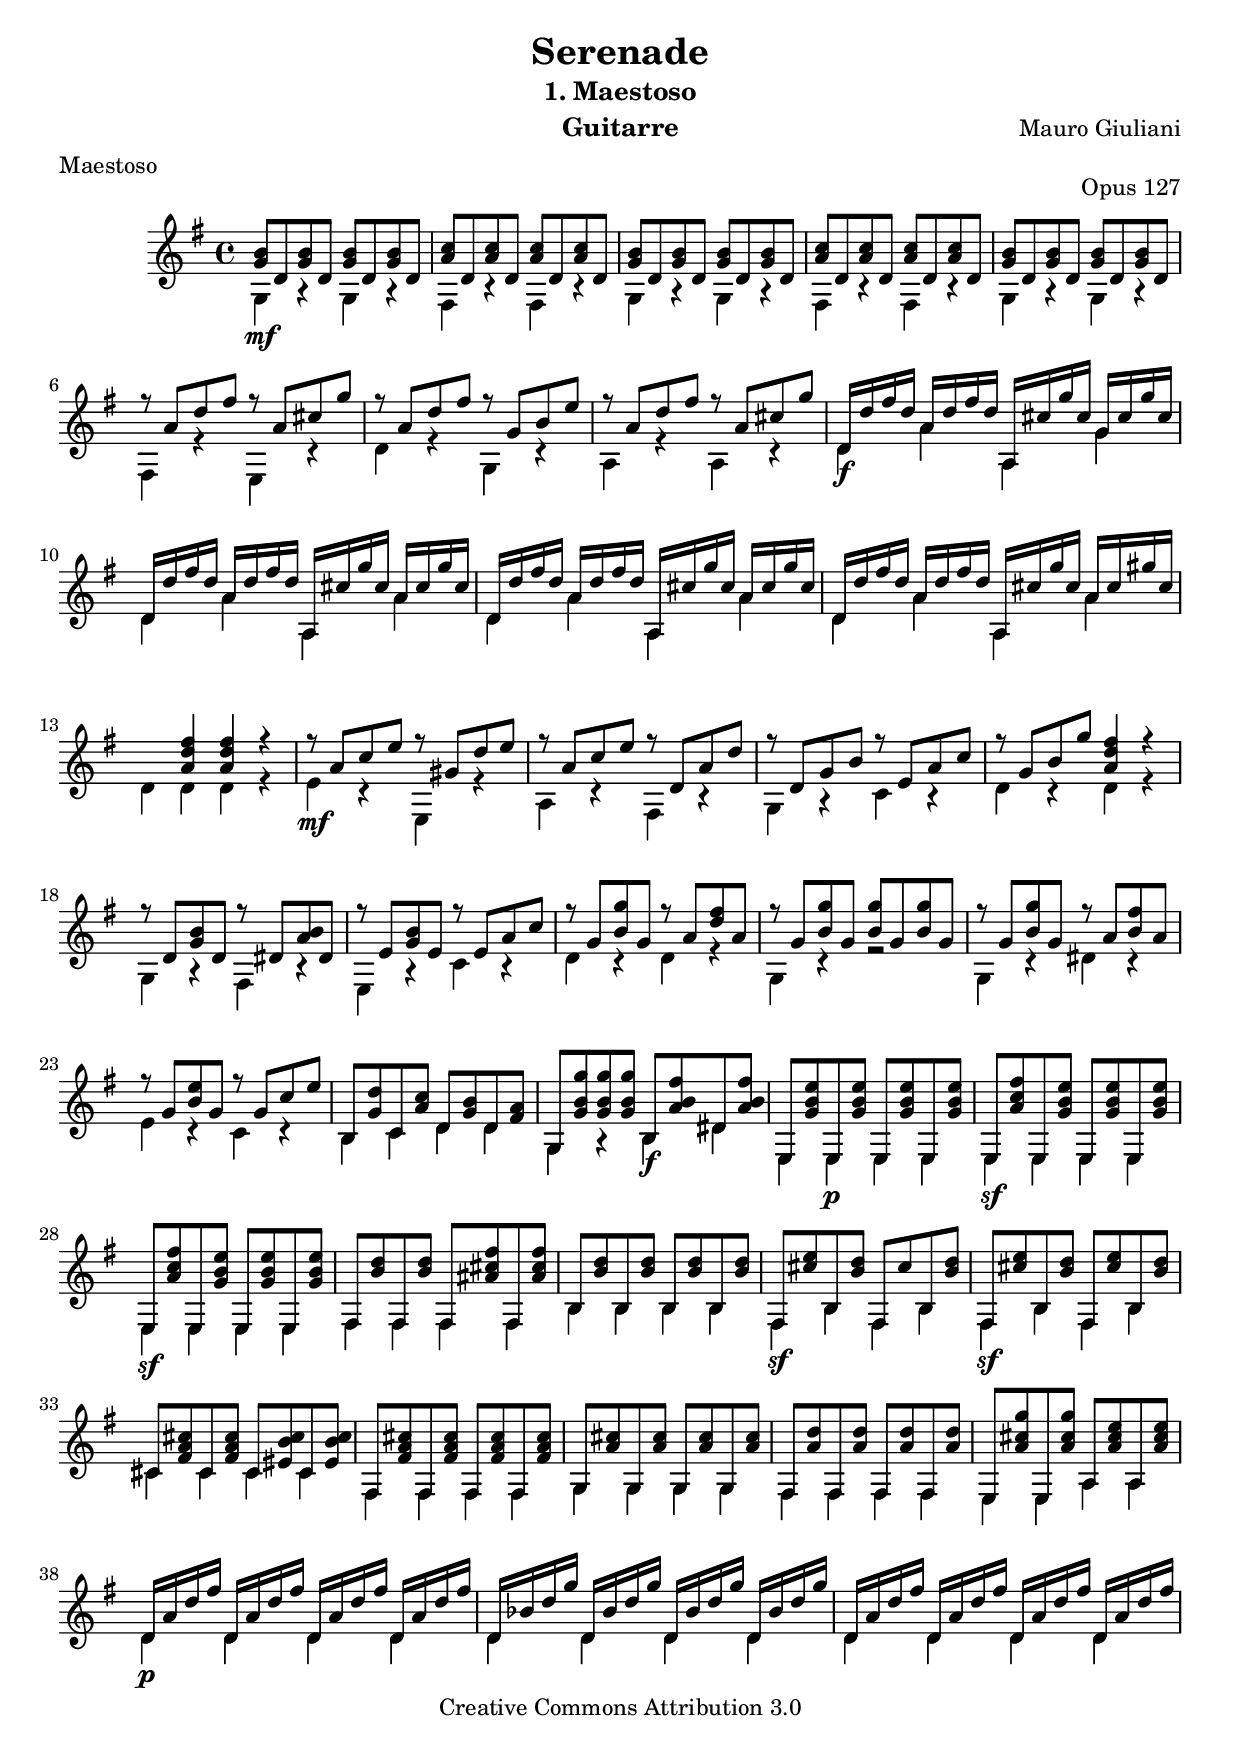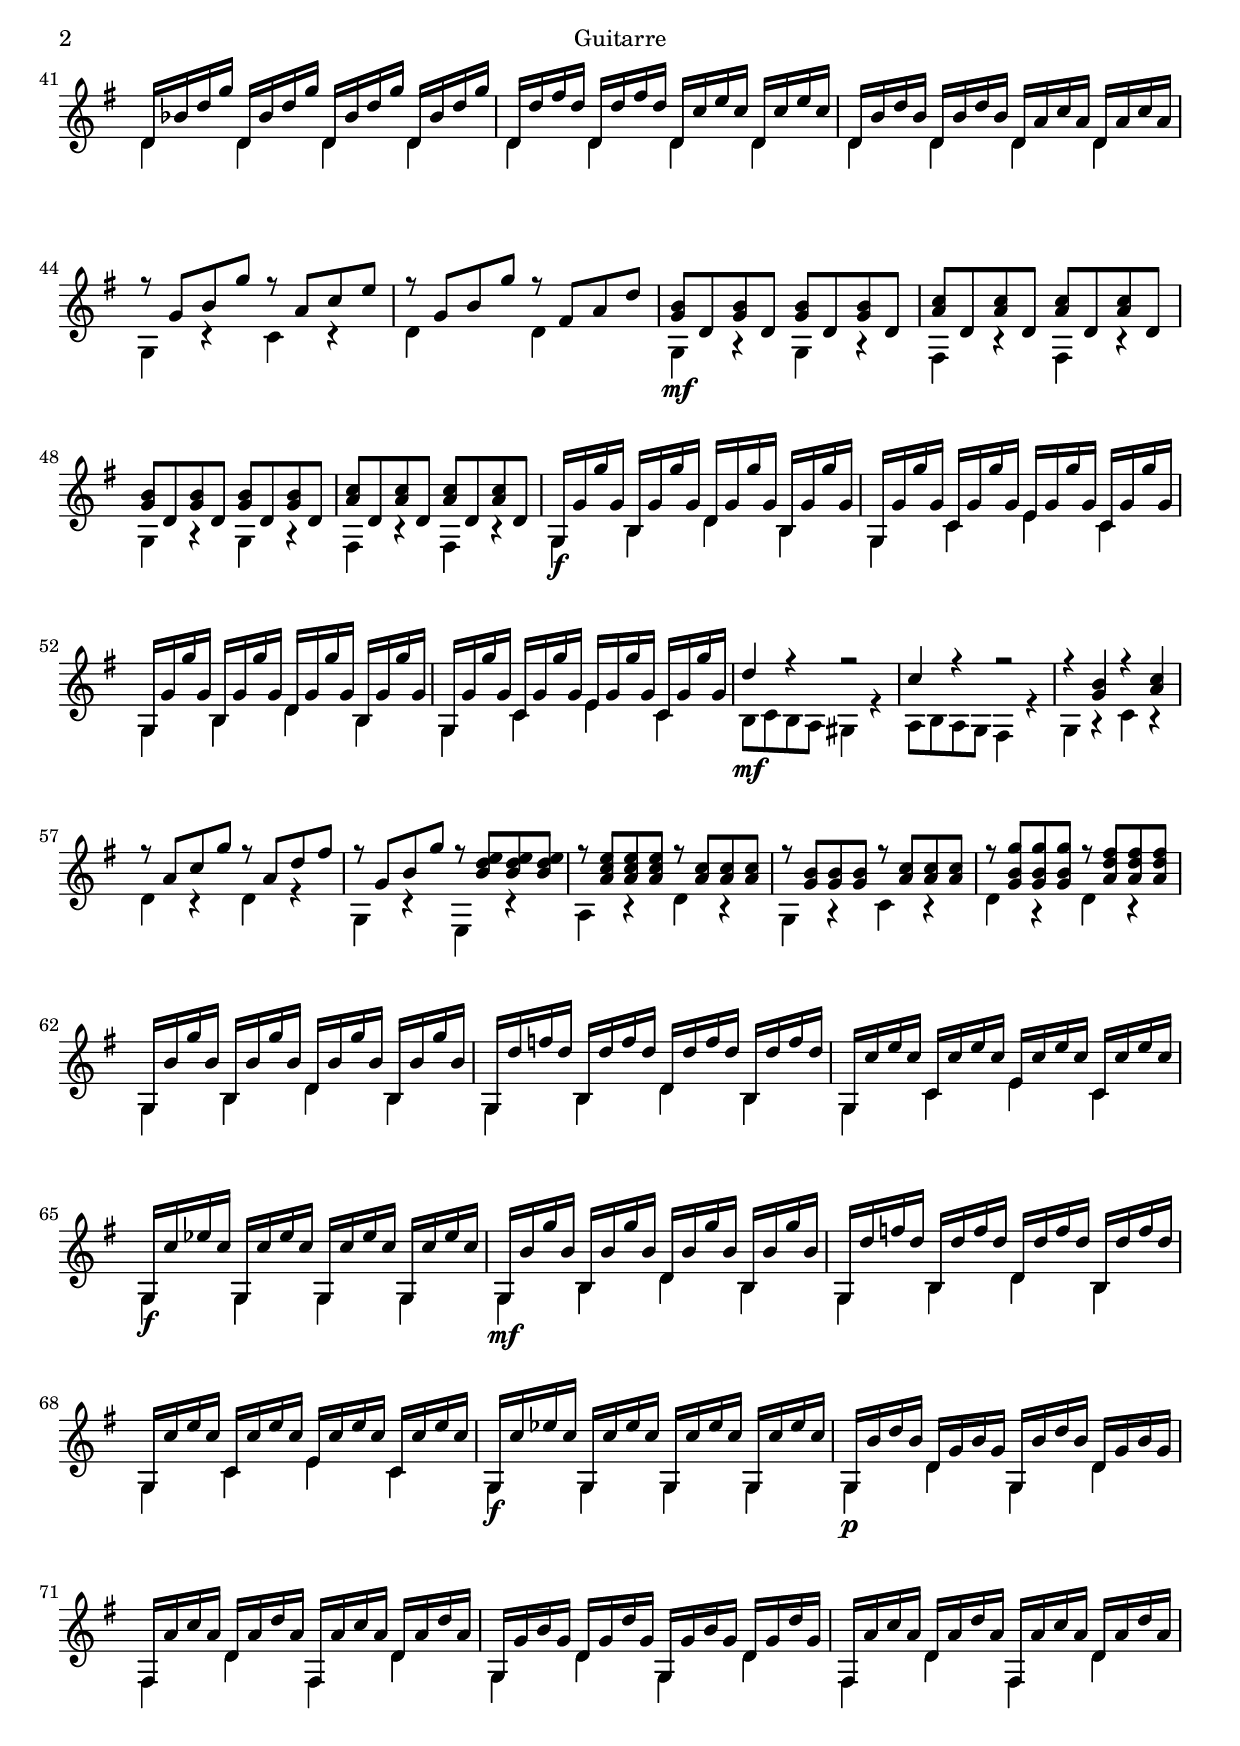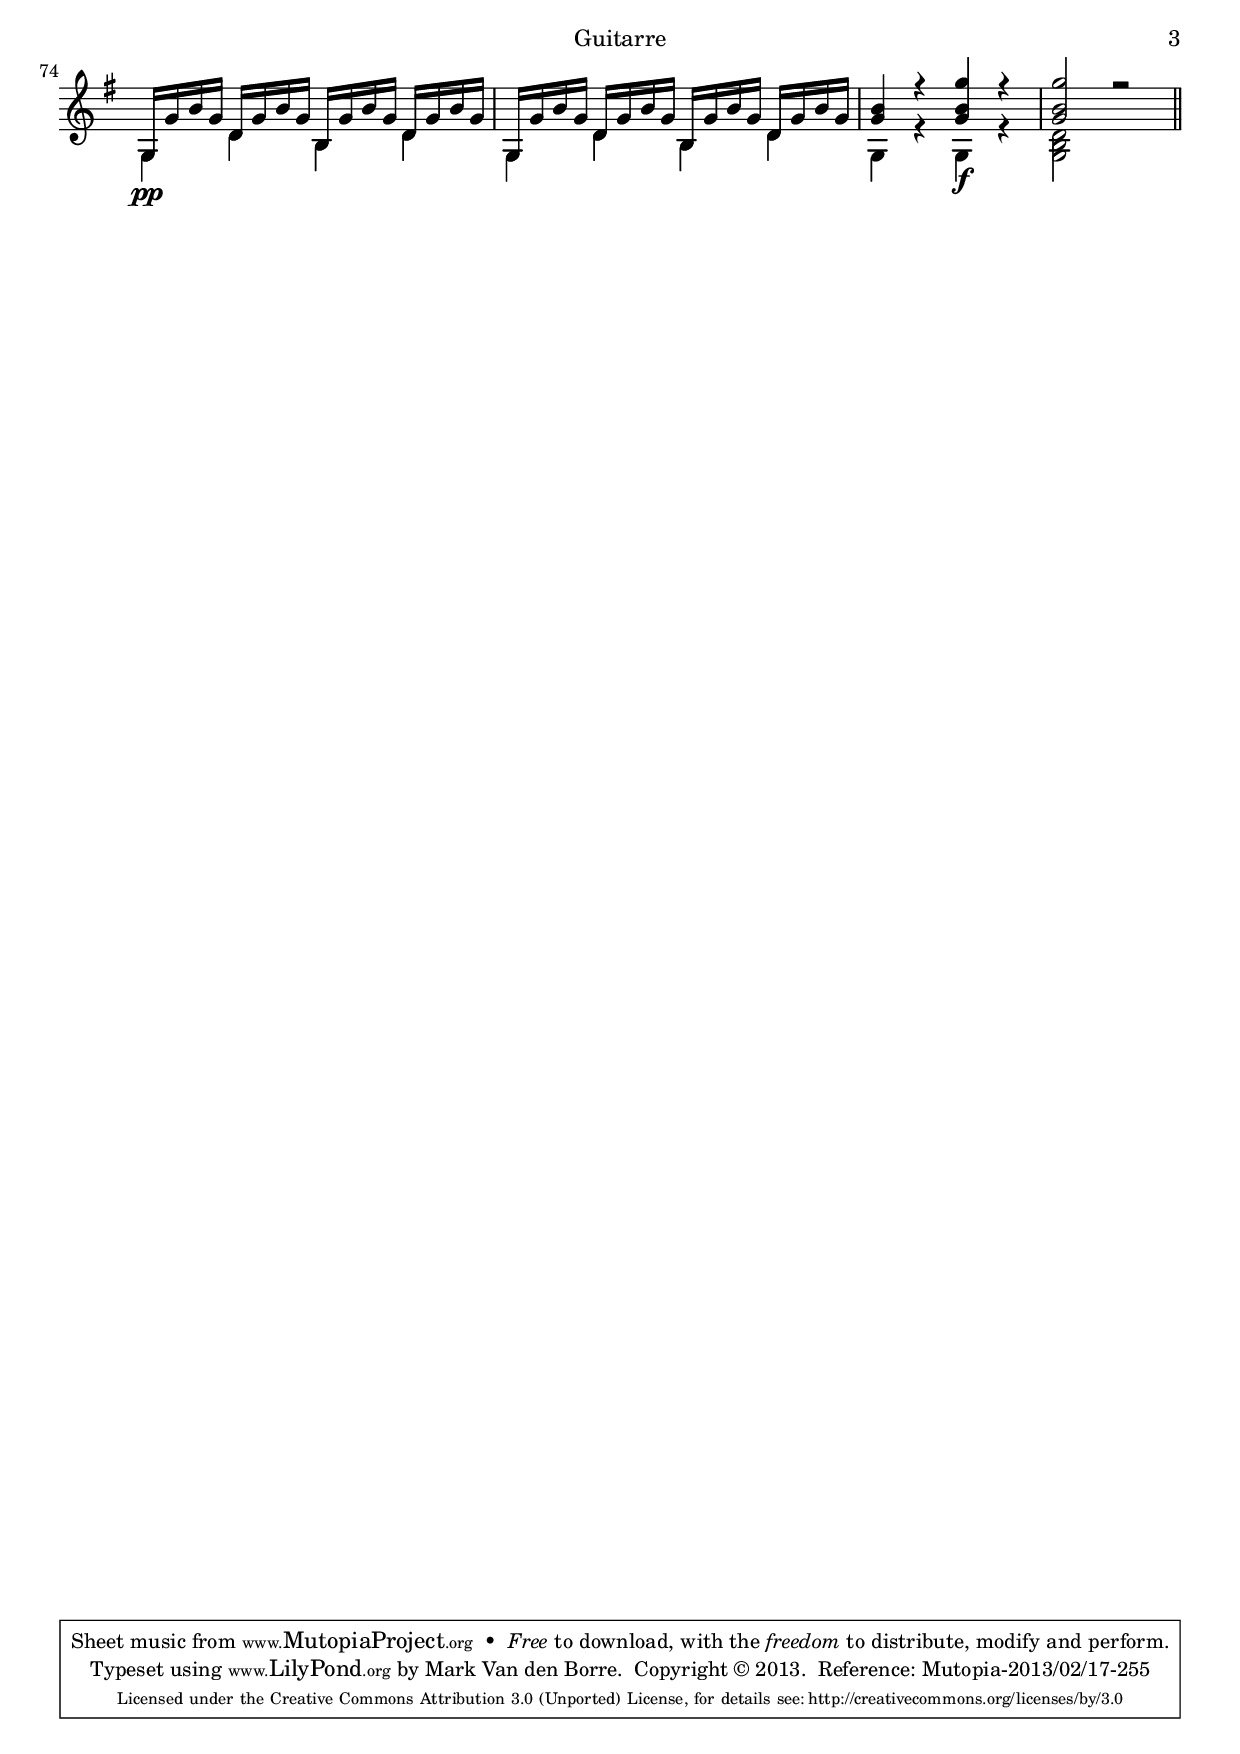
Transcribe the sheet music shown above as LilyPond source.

\version "2.16.1"
\header {
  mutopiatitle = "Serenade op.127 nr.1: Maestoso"
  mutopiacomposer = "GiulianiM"
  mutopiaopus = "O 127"
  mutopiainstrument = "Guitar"
  date = "1820s"
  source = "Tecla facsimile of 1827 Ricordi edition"
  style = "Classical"
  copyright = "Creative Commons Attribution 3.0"
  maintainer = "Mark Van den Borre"
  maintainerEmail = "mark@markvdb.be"
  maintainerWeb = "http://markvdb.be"
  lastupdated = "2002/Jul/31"

  filename	= "giuliani_op127_1_guitar.ly"
  title 	= "Serenade"
  opus		= "Opus 127"
  instrument	= "Guitarre"
  meter		= "Maestoso"
  subtitle = 	"1. Maestoso"
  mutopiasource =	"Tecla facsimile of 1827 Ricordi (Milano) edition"
  composer =	"Mauro Giuliani"
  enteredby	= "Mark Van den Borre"
%  copyright	= "Copyleft 2002 Mark Van den Borre - mark@markvdb.be"
%  tagline =	"Mark Van den Borre - mark@markvdb.be - http://www.markvdb.be"
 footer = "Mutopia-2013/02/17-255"
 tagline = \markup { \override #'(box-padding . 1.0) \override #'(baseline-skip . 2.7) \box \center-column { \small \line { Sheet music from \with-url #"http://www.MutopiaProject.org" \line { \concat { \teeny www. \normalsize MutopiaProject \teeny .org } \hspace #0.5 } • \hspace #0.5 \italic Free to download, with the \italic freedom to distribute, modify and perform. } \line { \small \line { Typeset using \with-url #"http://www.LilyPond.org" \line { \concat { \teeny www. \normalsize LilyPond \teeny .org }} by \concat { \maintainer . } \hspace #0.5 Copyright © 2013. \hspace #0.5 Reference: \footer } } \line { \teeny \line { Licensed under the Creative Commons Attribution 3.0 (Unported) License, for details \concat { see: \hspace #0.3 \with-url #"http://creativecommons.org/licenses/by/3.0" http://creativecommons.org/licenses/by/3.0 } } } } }
}

global =  {
  \time 4/4
  \key g \major
}

staffBVoiceB =
\relative c'' {
				%1
  <b g>8 d,<b' g> d,<b' g> d,<b' g> d,|
  <c' a> d,<c' a> d,<c' a> d,<c' a> d,|
  <b' g> d,<b' g> d,<b' g> d,<b' g> d,|
  <c' a> d,<c' a> d,<c' a> d,<c' a> d,|
  <b' g> d,<b' g> d,<b' g> d,<b' g> d,|
				%6
  r a' d fis r a, cis g'|
  r a, d fis r g, b e|
  r a, d fis r a, cis g'|
  d,16 d' fis d a d fis d a, cis' g' cis, g cis g' cis,|
  d,16 d' fis d a d fis d a, cis' g' cis, a cis g' cis,|
				%11
  d,16 d' fis d a d fis d a, cis' g' cis, a cis g' cis,|
  d,16 d' fis d a d fis d a, cis' g' cis, a cis gis' cis, |
  s4 <fis d a> <fis d a> r|
  r8 a, c e r gis, d' e|
  r a, c e r d, a' d|
				%16
  r d, g b r e, a c|
  r g b g' <fis d a>4 r|
  r8 d, <b' g> d, r dis <b' a> dis,|
  r8 e <b' g> e, r e a c|
  r g <g' b,> g, r a <fis' d> a,|
				%21
  r g <g' b,> g, <g' b,> g, <g' b,> g,|
  r g <g' b,> g, r a <fis' b,> a,|
  r g <e' b> g, r g c e|
  b, <d' g,> c, <c' a> d, <b' g> d, <a' fis>|
  g, <g'' b, g><g b, g><g b, g> b,, <fis'' b, a> dis, <fis' b, a>|
				%26
  e,, <e'' b g> e,,<e'' b g>e,, <e'' b g> e,,<e'' b g>|
  e,, <fis'' c a> e,,<e'' b g>e,, <e'' b g> e,,<e'' b g>|
  e,, <fis'' c a> e,,<e'' b g>e,, <e'' b g> e,,<e'' b g>|
  fis,,<d''b> fis,,<d'' b> fis,,<fis'' cis ais> fis,,<fis'' cis ais>|
  b,,<d' b> b,<d' b> b,<d' b> b,<d' b>|
				%31
  fis,,<e''cis> b,<d'b> fis,,cis'' b,<d' b>|
  fis,,<e''cis> b,<d'b> fis,,<e''cis> b,<d'b>|
  cis,<cis' a fis> cis,<cis' a fis> cis,<cis' b eis,> cis,<cis' b eis,>
  fis,, <cis'' a fis> fis,, <cis'' a fis> fis,,<cis'' a fis> fis,,<cis'' a fis>|
  g,<cis' a> g,<cis' a> g,<cis' a> g,<cis' a>|
				%36
  fis,,<d''a>fis,,<d''a>fis,,<d''a>fis,,<d''a>|
  e,,<g''cis,a>e,,<g''cis,a> a,,<e'' cis a>a,,<e'' cis a> |
  d,16 a' d fis d, a' d fis d, a' d fis d, a' d fis |
  d, bes' d g d, bes' d g d, bes' d g d, bes' d g|
  d,16 a' d fis d, a' d fis d, a' d fis d, a' d fis |
				%41
  d, bes' d g d, bes' d g d, bes' d g d, bes' d g|
  d, d' fis d d, d' fis d d, c' e c d, c' e c|
  d, b' d b d, b' d b d, a' c a d, a' c a|
  r8 g b g' r a, c e|
  r g, b g' r fis, a d|
				%46
  <b g>8 d,<b' g> d,<b' g> d,<b' g> d,|
  <c' a> d,<c' a> d,<c' a> d,<c' a> d,|
  <b' g> d,<b' g> d,<b' g> d,<b' g> d,|
  <c' a> d,<c' a> d,<c' a> d,<c' a> d,|
  g,16 g' g' g, b, g' g' g, d g g' g, b, g' g' g,|
				%51
  g, g' g' g, c, g' g' g, e g g' g, c, g' g' g,|
  g, g' g' g, b, g' g' g, d g g' g, b, g' g' g,|
  g, g' g' g, c, g' g' g, e g g' g, c, g' g' g,|
  d'4 r r2|
  c4 r r2|
				%56
  r4 <b g> r <c a>|
  r8 a c g' r a, d fis|
  r g, b g' r <e d b> <e d b> <e d b>
  r <e c a><e c a><e c a> r <c a><c a><c a>|
  r <b g><b g><b g> r <c a><c a><c a>|
				%61
  r <g' b, g><g b, g><g b, g> r <fis d a><fis d a><fis d a>
  g,,16 b' g' b, b, b' g' b, d, b' g' b, b, b' g' b,|
  g, d'' f d b, d' f d d, d' f d b, d' f d|
  g,, c' e c c, c' e c e, c' e c c, c' e c|
  g, c' es c g, c' es c g, c' es c g, c' es c|
				%66
  g,16 b' g' b, b, b' g' b, d, b' g' b, b, b' g' b,|
  g, d'' f d b, d' f d d, d' f d b, d' f d|
  g,, c' e c c, c' e c e, c' e c c, c' e c|
  g, c' es c g, c' es c g, c' es c g, c' es c|
  g, b' d b d, g b g g, b' d b d, g b g|
				%71
  fis, a' c a d, a' d a fis, a' c a d, a' d a|
  g, g' b g d g d' g, g, g' b g d g d' g,
  fis, a' c a d, a' d a fis, a' c a d, a' d a|
  g, g' b g d g b g b, g' b g d g b g|
  g, g' b g d g b g b, g' b g d g b g|
				%76
  <b g>4 r <g' b, g> r|
  <g b, g>2 r \bar "||"
}

staffBVoiceC = 
\relative c' {
				%1
  g4\mf r g r|
  fis r fis r|
  g r g r|
  fis r fis r|
  g r g r|
				%6
  fis r e r|
  d' r g, r|
  a r a r|
  d\f a' a, g'|
  d a' a, a'
				%11
  d, a' a, a'|
  d, a' a, a'|
  d, d d r |
  e\mf r e, r |
  a r fis r |
				%16
  g r c r|
  d r d r |
  g, r fis r |
  e r c' r |
  d r d r |
				%21
  g, r r2|
  g4 r dis' r |
  e r c r |
  b c d d |
  g, r b\f dis|
				%26
  e, e\p e e|
  e\sf e e e |
  e\sf e e e |
  fis fis fis fis |
  b b b b |
				%31
  fis\sf b fis b |
  fis\sf b fis b |
  cis cis cis cis |
  fis, fis fis fis |
  g g g g |
				%36
  fis fis fis fis|
  e e a a |
  d\p d d d |
  d d d d |
  d d d d |
				%41
  d d d d |
  d d d d |
  d d d d |
  g, r c r |
  d s d s |
				%46
  g,\mf r g r |
  fis r fis r |
  g r g r |
  fis r fis r |
  g\f b d b |
				%51
  g c e c |
  g b d b |
  g c e c |
  b8\mf c b a gis4 r |
  a8 b a g fis4 r |
				%56
  g r c r |
  d r d r |
  g, r e r |
  a r d r |
  g, r c r |
				%61
  d r d r |
  g, b d b |
  g b d b |
  g c e c |
  g\f g g g |
				%66
  g\mf b d b |
  g b d b |
  g c e c |
  g\f g g g |
  g\p d' g, d' |
				%71
  fis, d' fis, d' |
  g, d' g, d' |
  fis, d' fis, d' |
  g,\pp d' b d |
  g, d' b d |
				%76
  g, r g\f r |
  <d' b g>2
}

\score {
  \context Staff = "upper"  <<
    \global
    \time 4/4
    \key g \major
    \clef violin
    \context Voice = "one" {
      \voiceOne
      \staffBVoiceB
    }
    \context Voice = "two" {
      \voiceTwo
      \staffBVoiceC
    }
  >>

  \midi {
    \tempo 4 = 84
  }

  \layout {}
}
